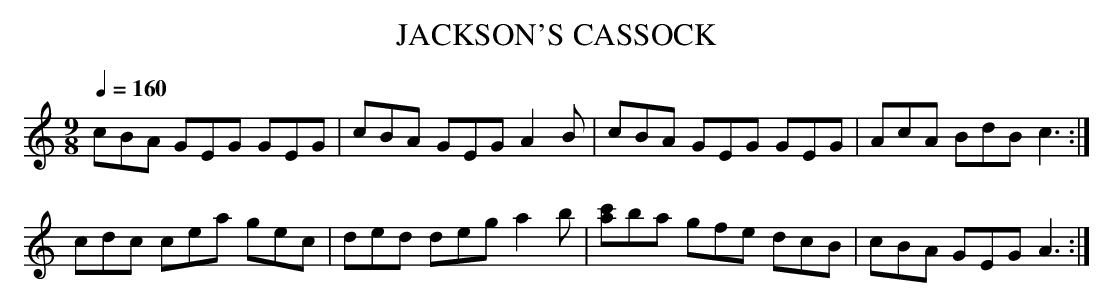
X:1
T:JACKSON'S CASSOCK
Q:1/4=160
L:1/8
M:9/8
K:Am % source key Gm
cBA GEG GEG|cBA GEG A2B|cBA GEG GEG|AcA BdB c3 :|
cdc cea gec|ded deg a2b|[ac']ba gfe dcB|cBA GEG A3 :|
